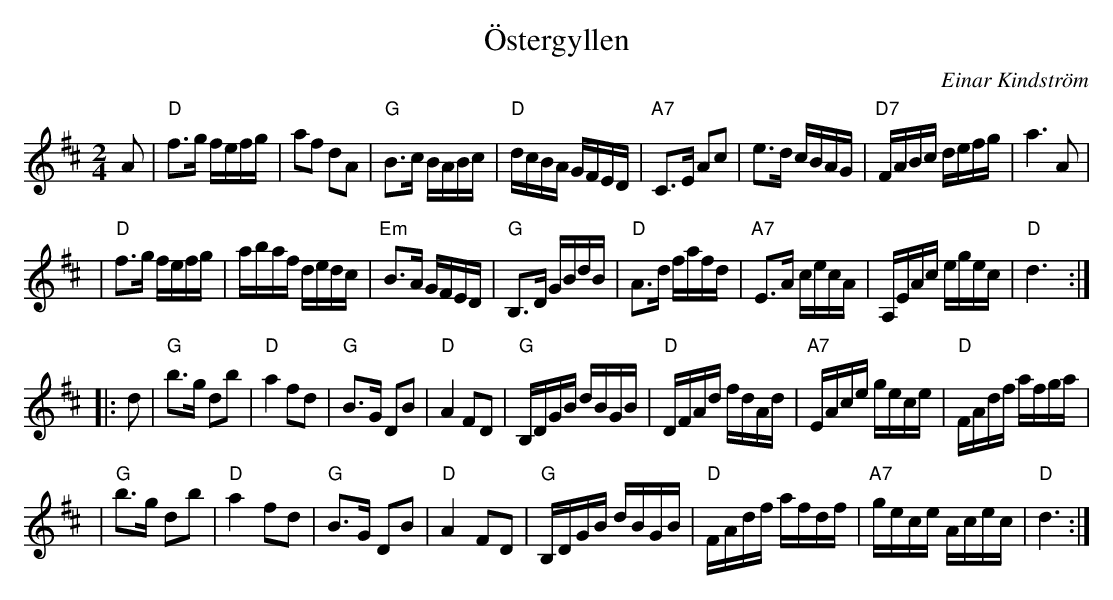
X:1
T: \"Ostergyllen
C: Einar Kindstr\"om
M: 2/4
L: 1/16
K: D
A2 \
| "D"f3g fefg | a2f2 d2A2 | "G"B3c BABc | "D"dcBA GFED \
|"A7"C3E A2c2 | e3d cBAG | "D7"FABc defg | a6 A2 |
| "D"f3g fefg | abaf dedc | "Em"B3A GFED | "G"B,3D GBdB \
| "D"A3d fafd | "A7"E3A cecA | A,EAc egec | "D"d6 :|
|: d2 \
| "G"b3g d2b2 | "D"a4 f2d2 | "G"B3G D2B2 | "D"A4 F2D2 \
| "G"B,DGB dBGB | "D"DFAd fdAd | "A7"EAce gece | "D"FAdf afga |
| "G"b3g d2b2 | "D"a4 f2d2 | "G"B3G D2B2 | "D"A4 F2D2 \
| "G"B,DGB dBGB | "D"FAdf afdf | "A7"gece Acec | "D"d6 :|
